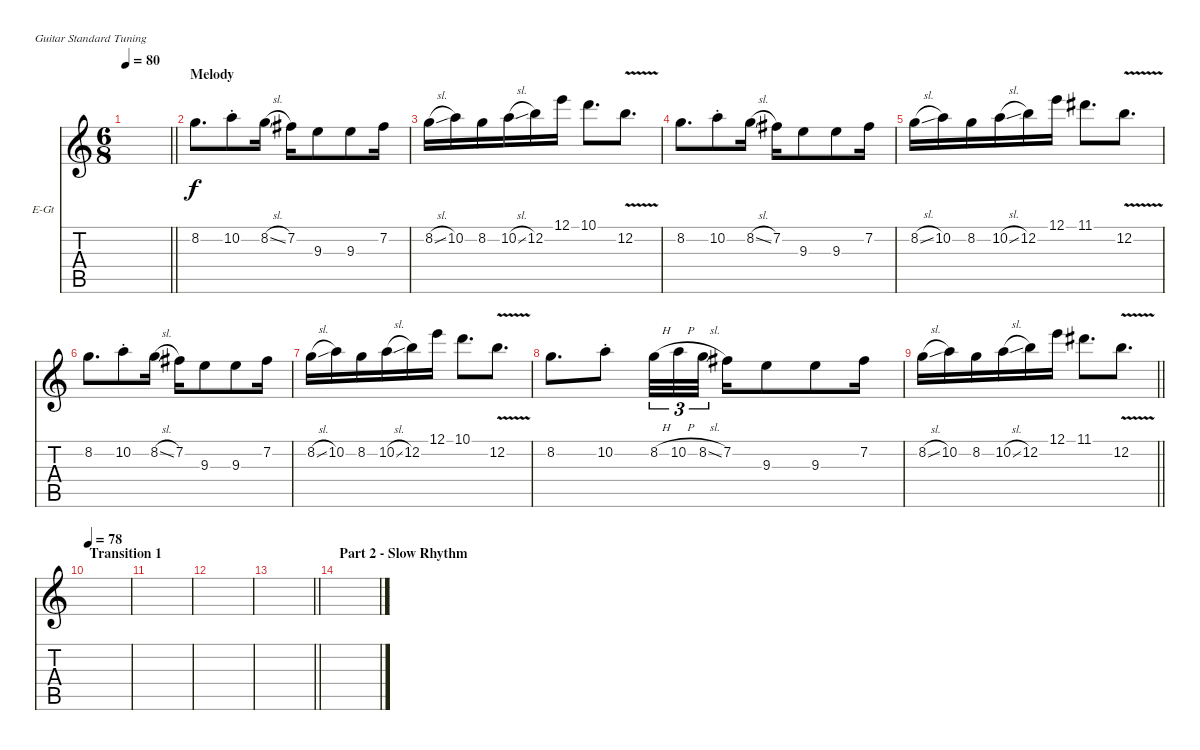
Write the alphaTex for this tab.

\bracketExtendMode nobrackets
\firstSystemTrackNameOrientation horizontal
\otherSystemsTrackNameOrientation horizontal
\track ("Mikael Akerfeldt - Clean" "E-Gt") {instrument electricguitarclean}
\staff {score tabs}
\tuning (E4 B3 G3 D3 A2 E2)
\ts (6 8)
\tempo 80
\clef g2
\scale
0.333333
\barLineRight lightlight
\ks c
|
\section ("" "Melody")
\scale
0.333333 8.2.8{d} 10.2{st}.8 8.2{sl}.16 7.2.16 9.3.8 9.3.8 7.2.16 |
\scale
0.333333 8.2{sl}.16 10.2.16 8.2.16 10.2{sl}.16 12.2.16 12.1.16 10.1.8{d} 12.2{v}.8{d} |
\scale
0.333333 8.2.8{d} 10.2{st}.8 8.2{sl}.16 7.2.16 9.3.8 9.3.8 7.2.16 |
\scale
0.333333 8.2{sl}.16 10.2.16 8.2.16 10.2{sl}.16 12.2.16 12.1.16 11.1.8{d} 12.2{v}.8{d} |
\scale
0.333333 8.2.8{d} 10.2{st}.8 8.2{sl}.16 7.2.16 9.3.8 9.3.8 7.2.16 |
\scale
0.333333 8.2{sl}.16 10.2.16 8.2.16 10.2{sl}.16 12.2.16 12.1.16 10.1.8{d} 12.2{v}.8{d} |
\scale
0.333333 8.2.8{d} 10.2{st}.8 8.2{h}.32{tu (3 2)} 10.2{h}.32{tu (3 2)} 8.2{sl}.32{tu (3 2)} 7.2.16 9.3.8 9.3.8 7.2.16 |
\scale
0.333333
\barLineRight lightlight
8.2{sl}.16 10.2.16 8.2.16 10.2{sl}.16 12.2.16 12.1.16 11.1.8{d} 12.2{v}.8{d} |
\section ("" "Transition 1")
\tempo 78
\scale
0.333333 |
\scale
0.333333 |
\scale
0.333333 |
\scale
0.333333
\barLineRight lightlight
|
\section ("" "Part 2 - Slow Rhythm")
\scale
0.333333 |
\scale
0.333333 |
\scale
0.333333
